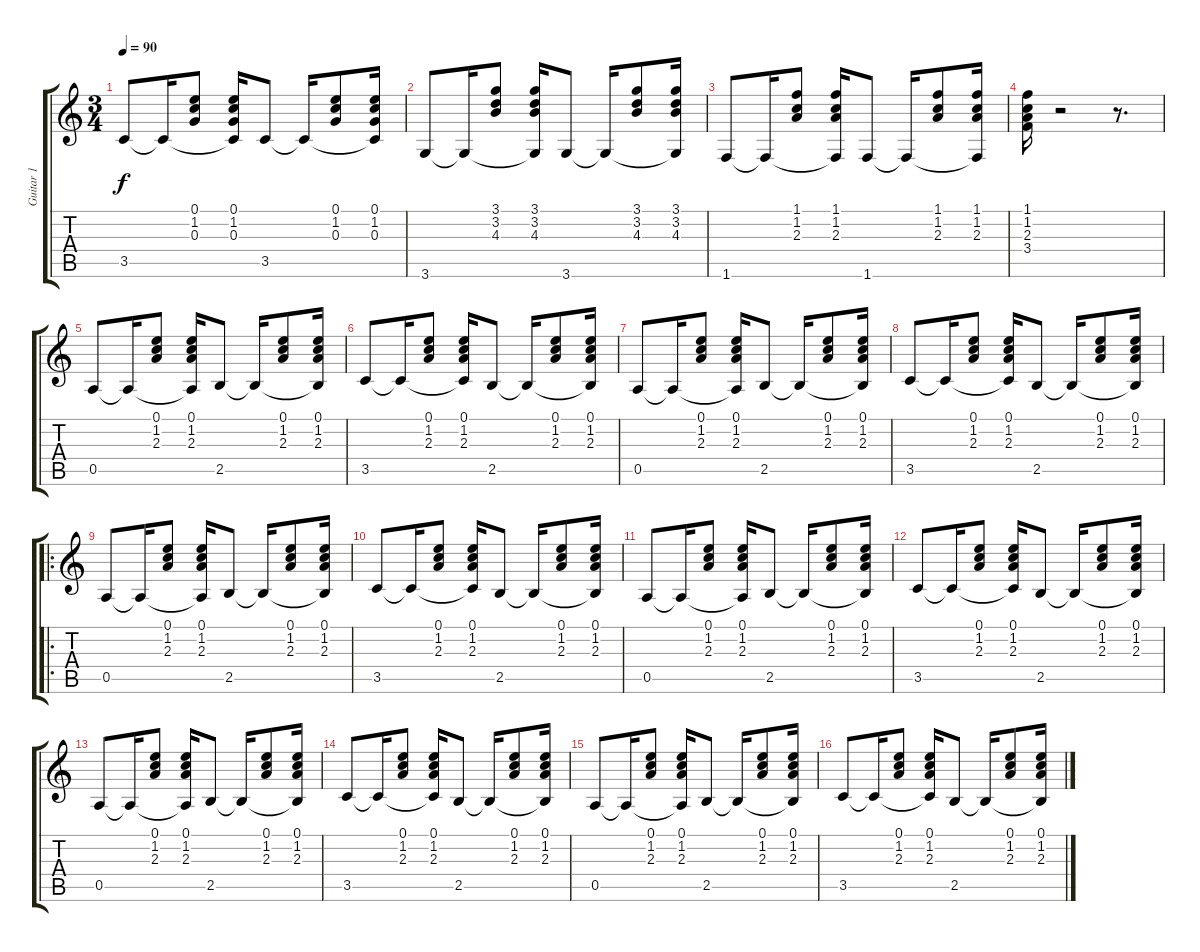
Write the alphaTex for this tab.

\track ("Guitar 1" "Guitar 1") {instrument acousticguitarsteel}
\staff {score tabs}
\tuning (E4 B3 G3 D3 A2 E2) {hide}
\ts (3 4)
\tempo 90
\clef g2
\ks c
3.5.8{dy f} 3.5{t}.16 (0.1 1.2 0.3).8 (0.1 1.2 0.3 3.5{t}).16 3.5.8 3.5{t}.16 (0.1 1.2 0.3).8 (0.1 1.2 0.3 3.5{t}).16 |
3.6.8 3.6{t}.16 (3.1 3.2 4.3).8 (3.1 3.2 4.3 3.6{t}).16 3.6.8 3.6{t}.16 (3.1 3.2 4.3).8 (3.1 3.2 4.3 3.6{t}).16 |
1.6.8 1.6{t}.16 (1.1 1.2 2.3).8 (1.1 1.2 2.3 1.6{t}).16 1.6.8 1.6{t}.16 (1.1 1.2 2.3).8 (1.1 1.2 2.3 1.6{t}).16 |
(1.1 1.2 2.3 3.4).16 r.2 r.8{d} |
0.5.8 0.5{t}.16 (0.1 1.2 2.3).8 (0.1 1.2 2.3 0.5{t}).16 2.5.8 2.5{t}.16 (0.1 1.2 2.3).8 (0.1 1.2 2.3 2.5{t}).16 |
3.5.8 3.5{t}.16 (0.1 1.2 2.3).8 (0.1 1.2 2.3 3.5{t}).16 2.5.8 2.5{t}.16 (0.1 1.2 2.3).8 (0.1 1.2 2.3 2.5{t}).16 |
0.5.8 0.5{t}.16 (0.1 1.2 2.3).8 (0.1 1.2 2.3 0.5{t}).16 2.5.8 2.5{t}.16 (0.1 1.2 2.3).8 (0.1 1.2 2.3 2.5{t}).16 |
3.5.8 3.5{t}.16 (0.1 1.2 2.3).8 (0.1 1.2 2.3 3.5{t}).16 2.5.8 2.5{t}.16 (0.1 1.2 2.3).8 (0.1 1.2 2.3 2.5{t}).16 |
\ro
0.5.8 0.5{t}.16 (0.1 1.2 2.3).8 (0.1 1.2 2.3 0.5{t}).16 2.5.8 2.5{t}.16 (0.1 1.2 2.3).8 (0.1 1.2 2.3 2.5{t}).16 |
3.5.8 3.5{t}.16 (0.1 1.2 2.3).8 (0.1 1.2 2.3 3.5{t}).16 2.5.8 2.5{t}.16 (0.1 1.2 2.3).8 (0.1 1.2 2.3 2.5{t}).16 |
0.5.8 0.5{t}.16 (0.1 1.2 2.3).8 (0.1 1.2 2.3 0.5{t}).16 2.5.8 2.5{t}.16 (0.1 1.2 2.3).8 (0.1 1.2 2.3 2.5{t}).16 |
3.5.8 3.5{t}.16 (0.1 1.2 2.3).8 (0.1 1.2 2.3 3.5{t}).16 2.5.8 2.5{t}.16 (0.1 1.2 2.3).8 (0.1 1.2 2.3 2.5{t}).16 |
0.5.8 0.5{t}.16 (0.1 1.2 2.3).8 (0.1 1.2 2.3 0.5{t}).16 2.5.8 2.5{t}.16 (0.1 1.2 2.3).8 (0.1 1.2 2.3 2.5{t}).16 |
3.5.8 3.5{t}.16 (0.1 1.2 2.3).8 (0.1 1.2 2.3 3.5{t}).16 2.5.8 2.5{t}.16 (0.1 1.2 2.3).8 (0.1 1.2 2.3 2.5{t}).16 |
0.5.8 0.5{t}.16 (0.1 1.2 2.3).8 (0.1 1.2 2.3 0.5{t}).16 2.5.8 2.5{t}.16 (0.1 1.2 2.3).8 (0.1 1.2 2.3 2.5{t}).16 |
3.5.8 3.5{t}.16 (0.1 1.2 2.3).8 (0.1 1.2 2.3 3.5{t}).16 2.5.8 2.5{t}.16 (0.1 1.2 2.3).8 (0.1 1.2 2.3 2.5{t}).16
